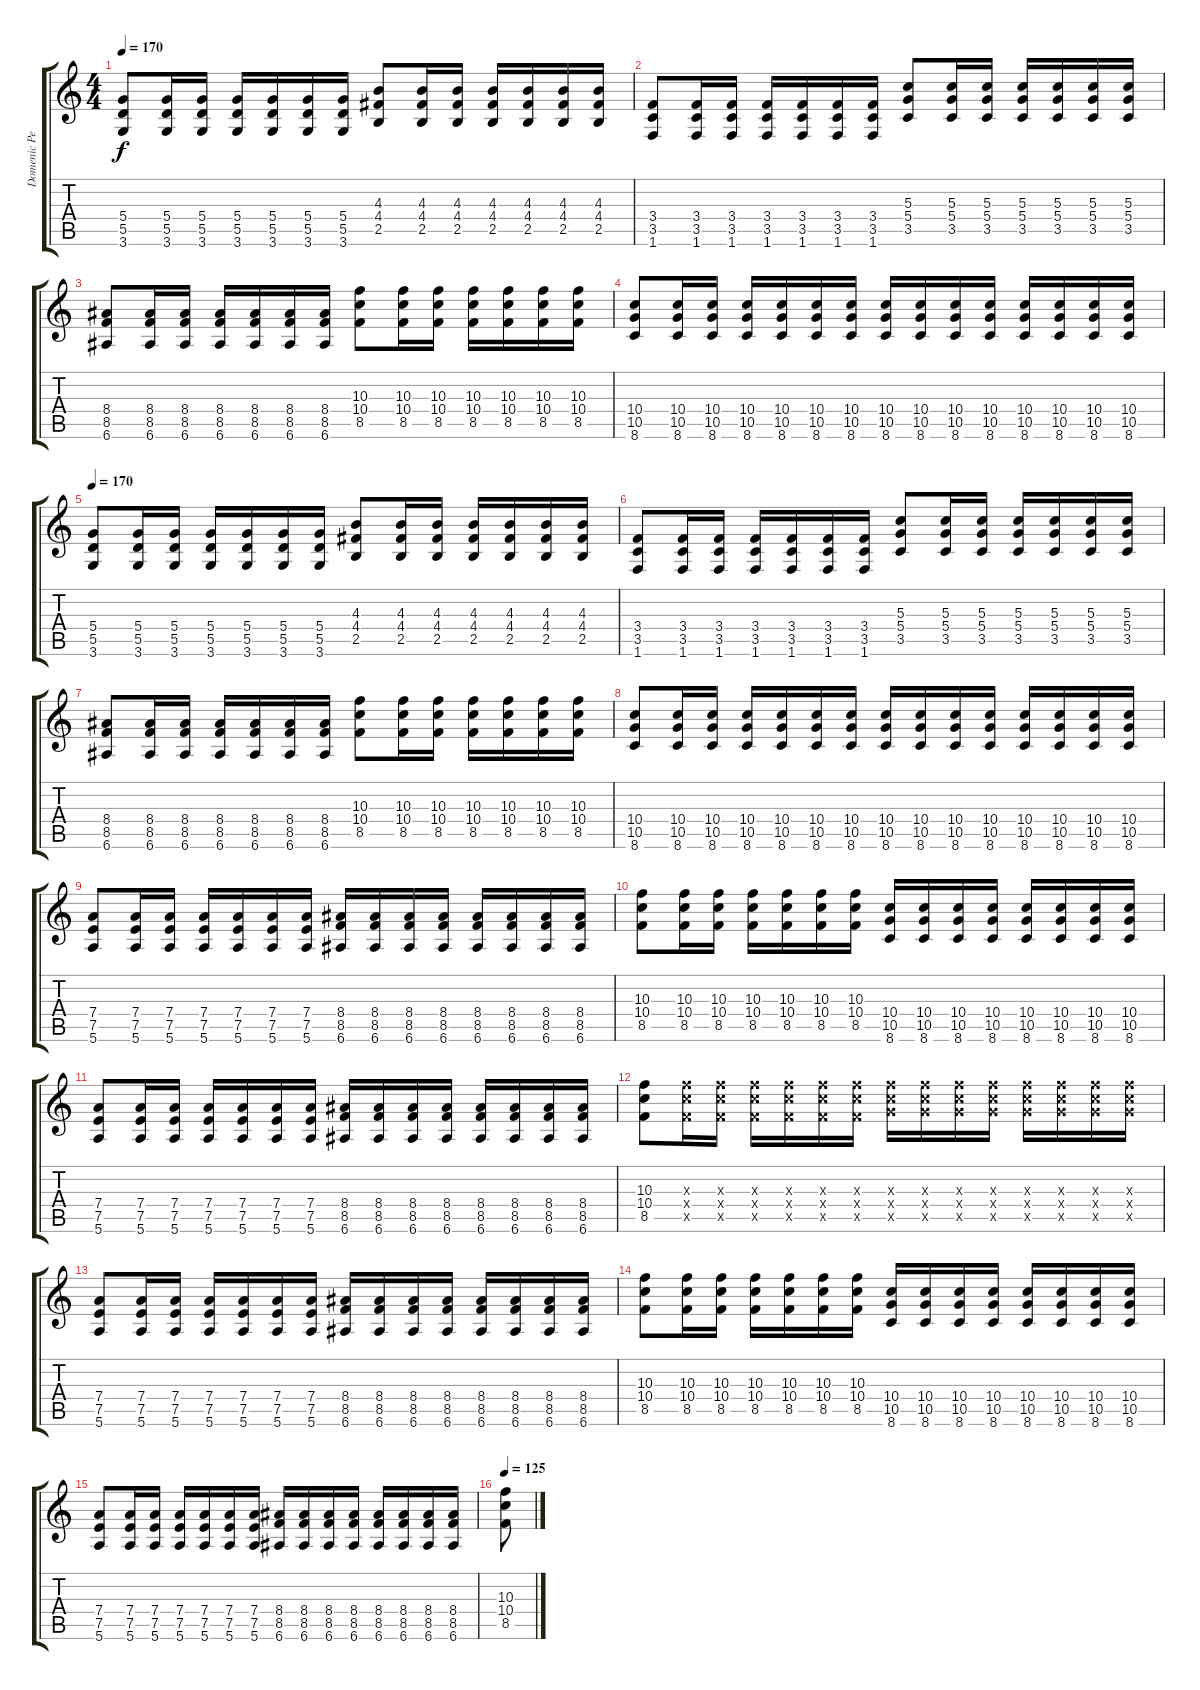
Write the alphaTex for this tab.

\track ("Domenic Perry (Rhythm)" "Domenic Pe") {instrument distortionguitar}
\staff {score tabs}
\tuning (E4 B3 G3 D3 A2 E2) {hide}
\ts (4 4)
\tempo 170
\clef g2
\ks c
(5.4 5.5 3.6).8{dy f} (5.4 5.5 3.6).16 (5.4 5.5 3.6).16 (5.4 5.5 3.6).16 (5.4 5.5 3.6).16 (5.4 5.5 3.6).16 (5.4 5.5 3.6).16 (4.3 4.4 2.5).8 (4.3 4.4 2.5).16 (4.3 4.4 2.5).16 (4.3 4.4 2.5).16 (4.3 4.4 2.5).16 (4.3 4.4 2.5).16 (4.3 4.4 2.5).16 |
(3.4 3.5 1.6).8 (3.4 3.5 1.6).16 (3.4 3.5 1.6).16 (3.4 3.5 1.6).16 (3.4 3.5 1.6).16 (3.4 3.5 1.6).16 (3.4 3.5 1.6).16 (5.3 5.4 3.5).8 (5.3 5.4 3.5).16 (5.3 5.4 3.5).16 (5.3 5.4 3.5).16 (5.3 5.4 3.5).16 (5.3 5.4 3.5).16 (5.3 5.4 3.5).16 |
(8.4 8.5 6.6).8 (8.4 8.5 6.6).16 (8.4 8.5 6.6).16 (8.4 8.5 6.6).16 (8.4 8.5 6.6).16 (8.4 8.5 6.6).16 (8.4 8.5 6.6).16 (10.3 10.4 8.5).8 (10.3 10.4 8.5).16 (10.3 10.4 8.5).16 (10.3 10.4 8.5).16 (10.3 10.4 8.5).16 (10.3 10.4 8.5).16 (10.3 10.4 8.5).16 |
(10.4 10.5 8.6).8 (10.4 10.5 8.6).16 (10.4 10.5 8.6).16 (10.4 10.5 8.6).16 (10.4 10.5 8.6).16 (10.4 10.5 8.6).16 (10.4 10.5 8.6).16 (10.4 10.5 8.6).16 (10.4 10.5 8.6).16 (10.4 10.5 8.6).16 (10.4 10.5 8.6).16 (10.4 10.5 8.6).16 (10.4 10.5 8.6).16 (10.4 10.5 8.6).16 (10.4 10.5 8.6).16 |
\tempo 170
(5.4 5.5 3.6).8 (5.4 5.5 3.6).16 (5.4 5.5 3.6).16 (5.4 5.5 3.6).16 (5.4 5.5 3.6).16 (5.4 5.5 3.6).16 (5.4 5.5 3.6).16 (4.3 4.4 2.5).8 (4.3 4.4 2.5).16 (4.3 4.4 2.5).16 (4.3 4.4 2.5).16 (4.3 4.4 2.5).16 (4.3 4.4 2.5).16 (4.3 4.4 2.5).16 |
(3.4 3.5 1.6).8 (3.4 3.5 1.6).16 (3.4 3.5 1.6).16 (3.4 3.5 1.6).16 (3.4 3.5 1.6).16 (3.4 3.5 1.6).16 (3.4 3.5 1.6).16 (5.3 5.4 3.5).8 (5.3 5.4 3.5).16 (5.3 5.4 3.5).16 (5.3 5.4 3.5).16 (5.3 5.4 3.5).16 (5.3 5.4 3.5).16 (5.3 5.4 3.5).16 |
(8.4 8.5 6.6).8 (8.4 8.5 6.6).16 (8.4 8.5 6.6).16 (8.4 8.5 6.6).16 (8.4 8.5 6.6).16 (8.4 8.5 6.6).16 (8.4 8.5 6.6).16 (10.3 10.4 8.5).8 (10.3 10.4 8.5).16 (10.3 10.4 8.5).16 (10.3 10.4 8.5).16 (10.3 10.4 8.5).16 (10.3 10.4 8.5).16 (10.3 10.4 8.5).16 |
(10.4 10.5 8.6).8 (10.4 10.5 8.6).16 (10.4 10.5 8.6).16 (10.4 10.5 8.6).16 (10.4 10.5 8.6).16 (10.4 10.5 8.6).16 (10.4 10.5 8.6).16 (10.4 10.5 8.6).16 (10.4 10.5 8.6).16 (10.4 10.5 8.6).16 (10.4 10.5 8.6).16 (10.4 10.5 8.6).16 (10.4 10.5 8.6).16 (10.4 10.5 8.6).16 (10.4 10.5 8.6).16 |
(7.4 7.5 5.6).8 (7.4 7.5 5.6).16 (7.4 7.5 5.6).16 (7.4 7.5 5.6).16 (7.4 7.5 5.6).16 (7.4 7.5 5.6).16 (7.4 7.5 5.6).16 (8.4 8.5 6.6).16 (8.4 8.5 6.6).16 (8.4 8.5 6.6).16 (8.4 8.5 6.6).16 (8.4 8.5 6.6).16 (8.4 8.5 6.6).16 (8.4 8.5 6.6).16 (8.4 8.5 6.6).16 |
(10.3 10.4 8.5).8 (10.3 10.4 8.5).16 (10.3 10.4 8.5).16 (10.3 10.4 8.5).16 (10.3 10.4 8.5).16 (10.3 10.4 8.5).16 (10.3 10.4 8.5).16 (10.4 10.5 8.6).16 (10.4 10.5 8.6).16 (10.4 10.5 8.6).16 (10.4 10.5 8.6).16 (10.4 10.5 8.6).16 (10.4 10.5 8.6).16 (10.4 10.5 8.6).16 (10.4 10.5 8.6).16 |
(7.4 7.5 5.6).8 (7.4 7.5 5.6).16 (7.4 7.5 5.6).16 (7.4 7.5 5.6).16 (7.4 7.5 5.6).16 (7.4 7.5 5.6).16 (7.4 7.5 5.6).16 (8.4 8.5 6.6).16 (8.4 8.5 6.6).16 (8.4 8.5 6.6).16 (8.4 8.5 6.6).16 (8.4 8.5 6.6).16 (8.4 8.5 6.6).16 (8.4 8.5 6.6).16 (8.4 8.5 6.6).16 |
(10.3 10.4 8.5).8 (10.3{x} 10.4{x} 8.5{x}).16 (10.3{x} 10.4{x} 8.5{x}).16 (10.3{x} 10.4{x} 8.5{x}).16 (10.3{x} 10.4{x} 8.5{x}).16 (10.3{x} 10.4{x} 8.5{x}).16 (10.3{x} 10.4{x} 8.5{x}).16 (10.3{x} 10.4{x} 10.5{x}).16 (10.3{x} 10.4{x} 10.5{x}).16 (10.3{x} 10.4{x} 10.5{x}).16 (10.3{x} 10.4{x} 10.5{x}).16 (10.3{x} 10.4{x} 10.5{x}).16 (10.3{x} 10.4{x} 10.5{x}).16 (10.3{x} 10.4{x} 10.5{x}).16 (10.3{x} 10.4{x} 10.5{x}).16 |
(7.4 7.5 5.6).8 (7.4 7.5 5.6).16 (7.4 7.5 5.6).16 (7.4 7.5 5.6).16 (7.4 7.5 5.6).16 (7.4 7.5 5.6).16 (7.4 7.5 5.6).16 (8.4 8.5 6.6).16 (8.4 8.5 6.6).16 (8.4 8.5 6.6).16 (8.4 8.5 6.6).16 (8.4 8.5 6.6).16 (8.4 8.5 6.6).16 (8.4 8.5 6.6).16 (8.4 8.5 6.6).16 |
(10.3 10.4 8.5).8 (10.3 10.4 8.5).16 (10.3 10.4 8.5).16 (10.3 10.4 8.5).16 (10.3 10.4 8.5).16 (10.3 10.4 8.5).16 (10.3 10.4 8.5).16 (10.4 10.5 8.6).16 (10.4 10.5 8.6).16 (10.4 10.5 8.6).16 (10.4 10.5 8.6).16 (10.4 10.5 8.6).16 (10.4 10.5 8.6).16 (10.4 10.5 8.6).16 (10.4 10.5 8.6).16 |
(7.4 7.5 5.6).8 (7.4 7.5 5.6).16 (7.4 7.5 5.6).16 (7.4 7.5 5.6).16 (7.4 7.5 5.6).16 (7.4 7.5 5.6).16 (7.4 7.5 5.6).16 (8.4 8.5 6.6).16 (8.4 8.5 6.6).16 (8.4 8.5 6.6).16 (8.4 8.5 6.6).16 (8.4 8.5 6.6).16 (8.4 8.5 6.6).16 (8.4 8.5 6.6).16 (8.4 8.5 6.6).16 |
\tempo 125
(10.3 10.4 8.5).8
